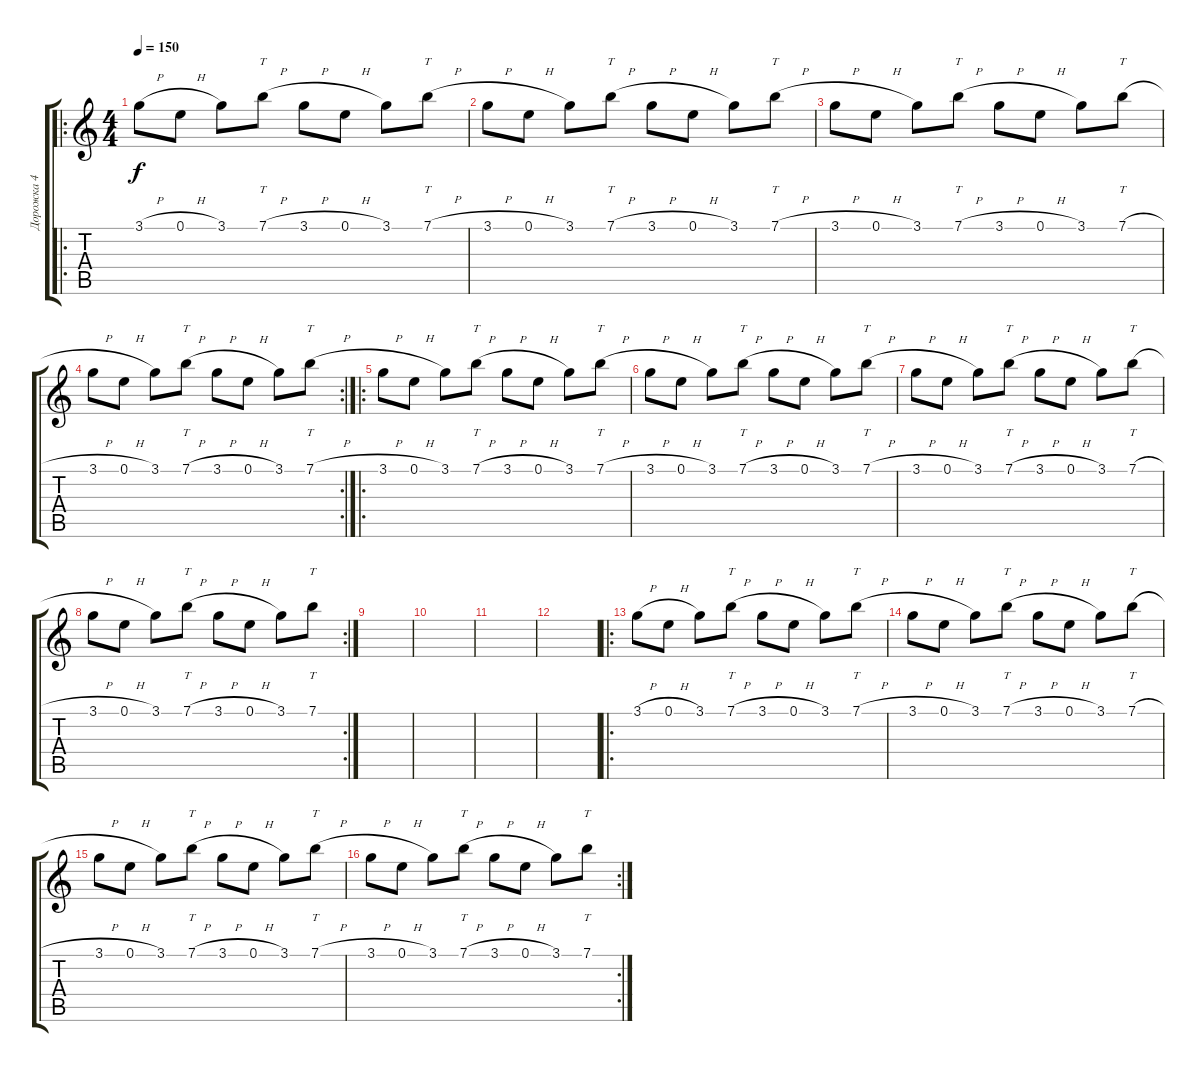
\track ("Дорожка 4" "Дорожка 4") {instrument acousticguitarsteel}
\staff {score tabs}
\tuning (E4 B3 G3 D3 A2 E2) {hide}
\ro
\ts (4 4)
\tempo 150
\clef g2
\ks c
3.1{h}.8{dy f} 0.1{h}.8 3.1.8 7.1{h}.8{tt} 3.1{h}.8 0.1{h}.8 3.1.8 7.1{h}.8{tt} |
3.1{h}.8 0.1{h}.8 3.1.8 7.1{h}.8{tt} 3.1{h}.8 0.1{h}.8 3.1.8 7.1{h}.8{tt} |
3.1{h}.8 0.1{h}.8 3.1.8 7.1{h}.8{tt} 3.1{h}.8 0.1{h}.8 3.1.8 7.1{h}.8{tt} |
\rc 2
3.1{h}.8 0.1{h}.8 3.1.8 7.1{h}.8{tt} 3.1{h}.8 0.1{h}.8 3.1.8 7.1{h}.8{tt} |
\ro
3.1{h}.8 0.1{h}.8 3.1.8 7.1{h}.8{tt} 3.1{h}.8 0.1{h}.8 3.1.8 7.1{h}.8{tt} |
3.1{h}.8 0.1{h}.8 3.1.8 7.1{h}.8{tt} 3.1{h}.8 0.1{h}.8 3.1.8 7.1{h}.8{tt} |
3.1{h}.8 0.1{h}.8 3.1.8 7.1{h}.8{tt} 3.1{h}.8 0.1{h}.8 3.1.8 7.1{h}.8{tt} |
\rc 2
3.1{h}.8 0.1{h}.8 3.1.8 7.1{h}.8{tt} 3.1{h}.8 0.1{h}.8 3.1.8 7.1.8{tt} |
|
|
|
|
\ro
3.1{h}.8 0.1{h}.8 3.1.8 7.1{h}.8{tt} 3.1{h}.8 0.1{h}.8 3.1.8 7.1{h}.8{tt} |
3.1{h}.8 0.1{h}.8 3.1.8 7.1{h}.8{tt} 3.1{h}.8 0.1{h}.8 3.1.8 7.1{h}.8{tt} |
3.1{h}.8 0.1{h}.8 3.1.8 7.1{h}.8{tt} 3.1{h}.8 0.1{h}.8 3.1.8 7.1{h}.8{tt} |
\rc 2
3.1{h}.8 0.1{h}.8 3.1.8 7.1{h}.8{tt} 3.1{h}.8 0.1{h}.8 3.1.8 7.1{h}.8{tt}
